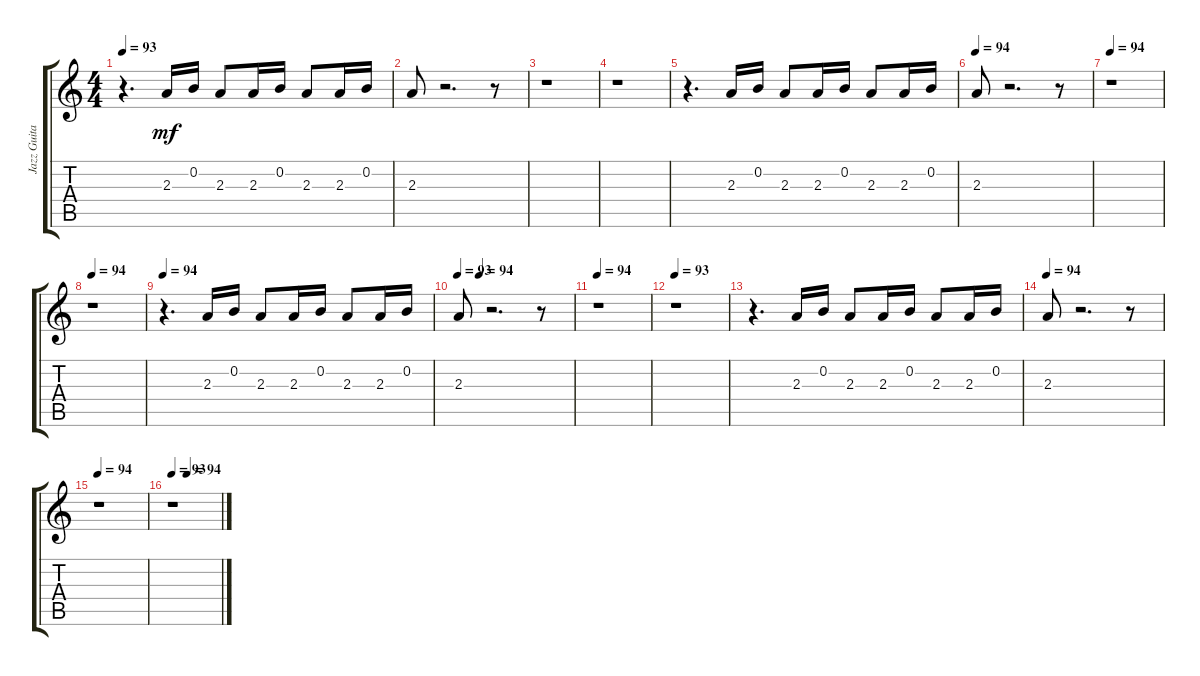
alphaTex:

\track ("Jazz Guitar" "Jazz Guita") {instrument electricguitarjazz}
\staff {score tabs}
\tuning (E4 B3 G3 D3 A2 E2) {hide}
\ts (4 4)
\tempo 93
\clef g2
\ks c
r.4{d dy mf} 2.3.16 0.2.16 2.3.8 2.3.16 0.2.16 2.3.8 2.3.16 0.2.16 |
2.3.8 r.2{d} r.8 |
r.1 |
r.1 |
r.4{d} 2.3.16 0.2.16 2.3.8 2.3.16 0.2.16 2.3.8 2.3.16 0.2.16 |
\tempo 94
2.3.8 r.2{d} r.8 |
\tempo 94
r.1 |
\tempo 94
r.1 |
\tempo 94
r.4{d} 2.3.16 0.2.16 2.3.8 2.3.16 0.2.16 2.3.8 2.3.16 0.2.16 |
\tempo 93
\tempo (94 0.1875)
2.3.8 r.2{d} r.8 |
\tempo 94
r.1 |
\tempo 93
r.1 |
r.4{d} 2.3.16 0.2.16 2.3.8 2.3.16 0.2.16 2.3.8 2.3.16 0.2.16 |
\tempo 94
2.3.8 r.2{d} r.8 |
\tempo 94
r.1 |
\tempo 93
\tempo (94 0.3125)
r.1
